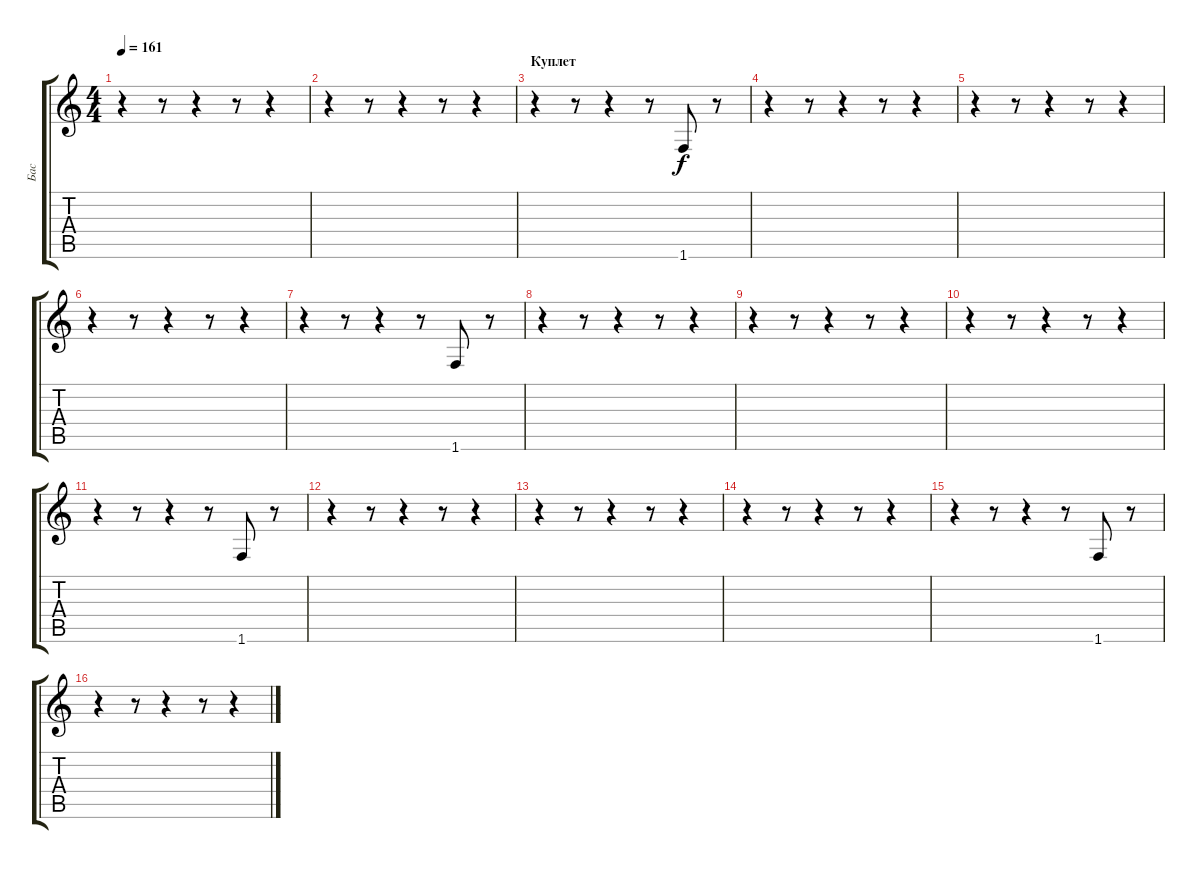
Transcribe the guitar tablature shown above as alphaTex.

\track ("Бас" "Бас") {instrument electricbassfinger}
\staff {score tabs}
\tuning (E4 B3 G3 D3 A2 E2) {hide}
\ts (4 4)
\tempo 161
\clef g2
\ks c
r.4{dy f} r.8 r.4 r.8 r.4 |
r.4 r.8 r.4 r.8 r.4 |
\section ("" "Куплет")
r.4 r.8 r.4 r.8 1.6.8 r.8 |
r.4 r.8 r.4 r.8 r.4 |
r.4 r.8 r.4 r.8 r.4 |
r.4 r.8 r.4 r.8 r.4 |
r.4 r.8 r.4 r.8 1.6.8 r.8 |
r.4 r.8 r.4 r.8 r.4 |
r.4 r.8 r.4 r.8 r.4 |
r.4 r.8 r.4 r.8 r.4 |
r.4 r.8 r.4 r.8 1.6.8 r.8 |
r.4 r.8 r.4 r.8 r.4 |
r.4 r.8 r.4 r.8 r.4 |
r.4 r.8 r.4 r.8 r.4 |
r.4 r.8 r.4 r.8 1.6.8 r.8 |
r.4 r.8 r.4 r.8 r.4
